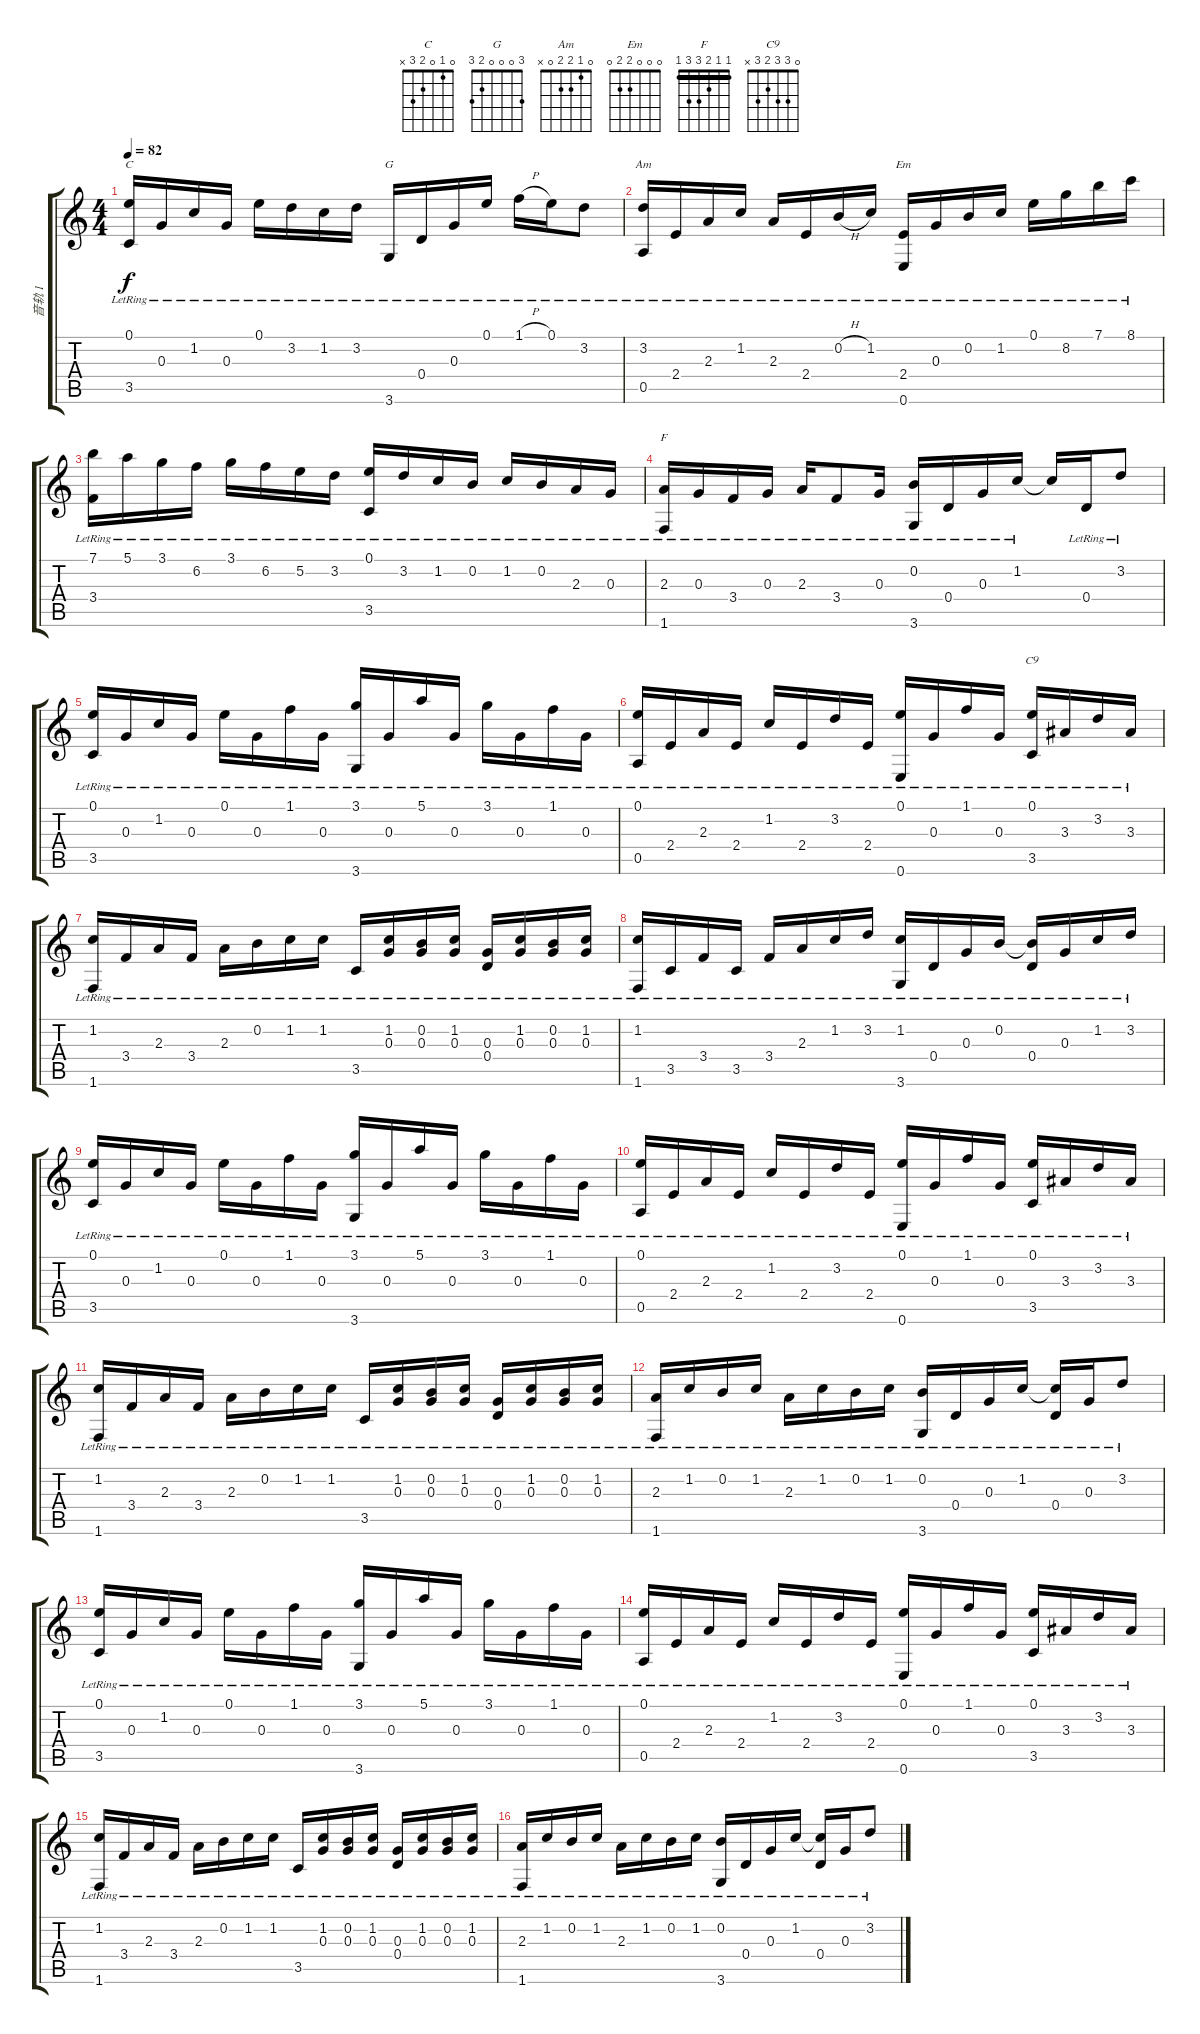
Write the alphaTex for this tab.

\track ("音轨 1" "音轨 1") {instrument acousticguitarsteel}
\staff {score tabs}
\tuning (E4 B3 G3 D3 A2 E2) {hide}
\chord ("C" 0 1 0 2 3 x)
\chord ("G" 3 0 0 0 2 3)
\chord ("Am" 0 1 2 2 0 x)
\chord ("Em" 0 0 0 2 2 0)
\chord ("F" 1 1 2 3 3 1) {barre 1}
\chord ("C9" 0 3 3 2 3 x)
\ts (4 4)
\tempo 82
\clef g2
\ks c
(0.1{lr} 3.5{lr}).16{ch "C" dy f} 0.3{lr}.16 1.2{lr}.16 0.3{lr}.16 0.1{lr}.16 3.2{lr}.16 1.2{lr}.16 3.2{lr}.16 3.6{lr}.16{ch "G"} 0.4{lr}.16 0.3{lr}.16 0.1{lr}.16 1.1{h lr}.16 0.1{lr}.16 3.2{lr}.8 |
(3.2{lr} 0.5{lr}).16{ch "Am"} 2.4{lr}.16 2.3{lr}.16 1.2{lr}.16 2.3{lr}.16 2.4{lr}.16 0.2{h lr}.16 1.2{lr}.16 (2.4{lr} 0.6{lr}).16{ch "Em"} 0.3{lr}.16 0.2{lr}.16 1.2{lr}.16 0.1{lr}.16 8.2{lr}.16 7.1{lr}.16 8.1{lr}.16 |
(7.1{lr} 3.4{lr}).16 5.1{lr}.16 3.1{lr}.16 6.2{lr}.16 3.1{lr}.16 6.2{lr}.16 5.2{lr}.16 3.2{lr}.16 (0.1{lr} 3.5{lr}).16 3.2{lr}.16 1.2{lr}.16 0.2{lr}.16 1.2{lr}.16 0.2{lr}.16 2.3{lr}.16 0.3{lr}.16 |
(2.3{lr} 1.6{lr}).16{ch "F"} 0.3{lr}.16 3.4{lr}.16 0.3{lr}.16 2.3{lr}.16 3.4{lr}.8 0.3{lr}.16 (0.2{lr} 3.6{lr}).16 0.4{lr}.16 0.3{lr}.16 1.2{lr}.16 1.2{t}.16 0.4{lr}.16 3.2{lr}.8 |
(0.1{lr} 3.5{lr}).16 0.3{lr}.16 1.2{lr}.16 0.3{lr}.16 0.1{lr}.16 0.3{lr}.16 1.1{lr}.16 0.3{lr}.16 (3.1{lr} 3.6{lr}).16 0.3{lr}.16 5.1{lr}.16 0.3{lr}.16 3.1{lr}.16 0.3{lr}.16 1.1{lr}.16 0.3{lr}.16 |
(0.1{lr} 0.5{lr}).16 2.4{lr}.16 2.3{lr}.16 2.4{lr}.16 1.2{lr}.16 2.4{lr}.16 3.2{lr}.16 2.4{lr}.16 (0.1{lr} 0.6{lr}).16 0.3{lr}.16 1.1{lr}.16 0.3{lr}.16 (0.1{lr} 3.5{lr}).16{ch "C9"} 3.3{lr}.16 3.2{lr}.16 3.3{lr}.16 |
(1.2{lr} 1.6{lr}).16 3.4{lr}.16 2.3{lr}.16 3.4{lr}.16 2.3{lr}.16 0.2{lr}.16 1.2{lr}.16 1.2{lr}.16 3.5{lr}.16 (1.2{lr} 0.3{lr}).16 (0.2{lr} 0.3{lr}).16 (1.2{lr} 0.3{lr}).16 (0.3{lr} 0.4{lr}).16 (1.2{lr} 0.3{lr}).16 (0.2{lr} 0.3{lr}).16 (1.2{lr} 0.3{lr}).16 |
(1.2{lr} 1.6{lr}).16 3.5{lr}.16 3.4{lr}.16 3.5{lr}.16 3.4{lr}.16 2.3{lr}.16 1.2{lr}.16 3.2{lr}.16 (1.2{lr} 3.6{lr}).16 0.4{lr}.16 0.3{lr}.16 0.2{lr}.16 (0.2{t} 0.4{lr}).16 0.3{lr}.16 1.2{lr}.16 3.2{lr}.16 |
(0.1{lr} 3.5{lr}).16 0.3{lr}.16 1.2{lr}.16 0.3{lr}.16 0.1{lr}.16 0.3{lr}.16 1.1{lr}.16 0.3{lr}.16 (3.1{lr} 3.6{lr}).16 0.3{lr}.16 5.1{lr}.16 0.3{lr}.16 3.1{lr}.16 0.3{lr}.16 1.1{lr}.16 0.3{lr}.16 |
(0.1{lr} 0.5{lr}).16 2.4{lr}.16 2.3{lr}.16 2.4{lr}.16 1.2{lr}.16 2.4{lr}.16 3.2{lr}.16 2.4{lr}.16 (0.1{lr} 0.6{lr}).16 0.3{lr}.16 1.1{lr}.16 0.3{lr}.16 (0.1{lr} 3.5{lr}).16 3.3{lr}.16 3.2{lr}.16 3.3{lr}.16 |
(1.2{lr} 1.6{lr}).16 3.4{lr}.16 2.3{lr}.16 3.4{lr}.16 2.3{lr}.16 0.2{lr}.16 1.2{lr}.16 1.2{lr}.16 3.5{lr}.16 (1.2{lr} 0.3{lr}).16 (0.2{lr} 0.3{lr}).16 (1.2{lr} 0.3{lr}).16 (0.3{lr} 0.4{lr}).16 (1.2{lr} 0.3{lr}).16 (0.2{lr} 0.3{lr}).16 (1.2{lr} 0.3{lr}).16 |
(2.3{lr} 1.6{lr}).16 1.2{lr}.16 0.2{lr}.16 1.2{lr}.16 2.3{lr}.16 1.2{lr}.16 0.2{lr}.16 1.2{lr}.16 (0.2{lr} 3.6{lr}).16 0.4{lr}.16 0.3{lr}.16 1.2{lr}.16 (1.2{t} 0.4{lr}).16 0.3{lr}.16 3.2{lr}.8 |
(0.1{lr} 3.5{lr}).16 0.3{lr}.16 1.2{lr}.16 0.3{lr}.16 0.1{lr}.16 0.3{lr}.16 1.1{lr}.16 0.3{lr}.16 (3.1{lr} 3.6{lr}).16 0.3{lr}.16 5.1{lr}.16 0.3{lr}.16 3.1{lr}.16 0.3{lr}.16 1.1{lr}.16 0.3{lr}.16 |
(0.1{lr} 0.5{lr}).16 2.4{lr}.16 2.3{lr}.16 2.4{lr}.16 1.2{lr}.16 2.4{lr}.16 3.2{lr}.16 2.4{lr}.16 (0.1{lr} 0.6{lr}).16 0.3{lr}.16 1.1{lr}.16 0.3{lr}.16 (0.1{lr} 3.5{lr}).16 3.3{lr}.16 3.2{lr}.16 3.3{lr}.16 |
(1.2{lr} 1.6{lr}).16 3.4{lr}.16 2.3{lr}.16 3.4{lr}.16 2.3{lr}.16 0.2{lr}.16 1.2{lr}.16 1.2{lr}.16 3.5{lr}.16 (1.2{lr} 0.3{lr}).16 (0.2{lr} 0.3{lr}).16 (1.2{lr} 0.3{lr}).16 (0.3{lr} 0.4{lr}).16 (1.2{lr} 0.3{lr}).16 (0.2{lr} 0.3{lr}).16 (1.2{lr} 0.3{lr}).16 |
(2.3{lr} 1.6{lr}).16 1.2{lr}.16 0.2{lr}.16 1.2{lr}.16 2.3{lr}.16 1.2{lr}.16 0.2{lr}.16 1.2{lr}.16 (0.2{lr} 3.6{lr}).16 0.4{lr}.16 0.3{lr}.16 1.2{lr}.16 (1.2{t} 0.4{lr}).16 0.3{lr}.16 3.2{lr}.8
